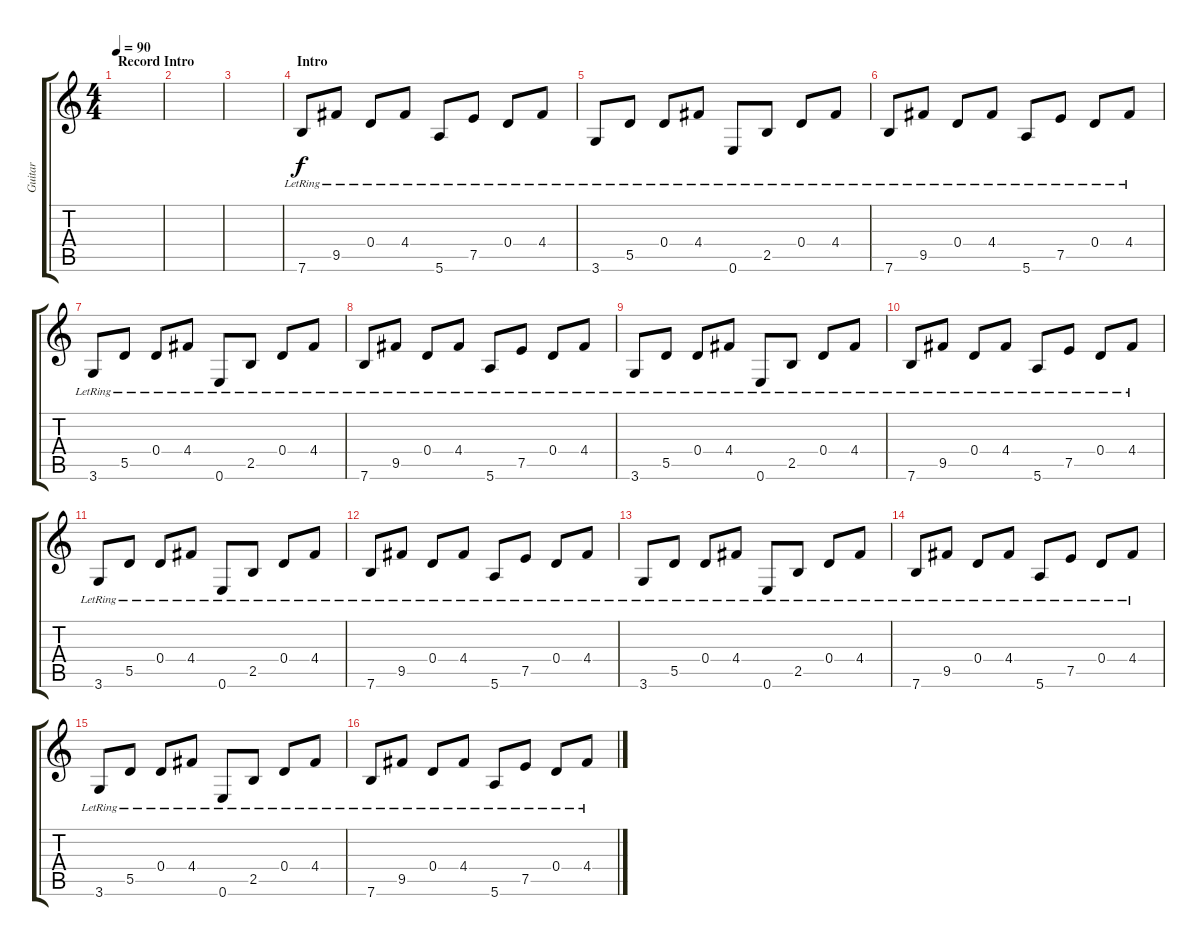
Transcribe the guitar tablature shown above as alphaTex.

\track ("Guitar" "Guitar") {instrument electricguitarclean}
\staff {score tabs}
\tuning (E4 B3 G3 D3 A2 E2) {hide}
\ts (4 4)
\section ("" "Record Intro")
\tempo 90
\clef g2
\ks c
|
|
|
\section ("" "Intro")
7.6{lr}.8 9.5{lr}.8 0.4{lr}.8 4.4{lr}.8 5.6{lr}.8 7.5{lr}.8 0.4{lr}.8 4.4{lr}.8 |
3.6{lr}.8 5.5{lr}.8 0.4{lr}.8 4.4{lr}.8 0.6{lr}.8 2.5{lr}.8 0.4{lr}.8 4.4{lr}.8 |
7.6{lr}.8 9.5{lr}.8 0.4{lr}.8 4.4{lr}.8 5.6{lr}.8 7.5{lr}.8 0.4{lr}.8 4.4{lr}.8 |
3.6{lr}.8 5.5{lr}.8 0.4{lr}.8 4.4{lr}.8 0.6{lr}.8 2.5{lr}.8 0.4{lr}.8 4.4{lr}.8 |
7.6{lr}.8 9.5{lr}.8 0.4{lr}.8 4.4{lr}.8 5.6{lr}.8 7.5{lr}.8 0.4{lr}.8 4.4{lr}.8 |
3.6{lr}.8 5.5{lr}.8 0.4{lr}.8 4.4{lr}.8 0.6{lr}.8 2.5{lr}.8 0.4{lr}.8 4.4{lr}.8 |
7.6{lr}.8 9.5{lr}.8 0.4{lr}.8 4.4{lr}.8 5.6{lr}.8 7.5{lr}.8 0.4{lr}.8 4.4{lr}.8 |
3.6{lr}.8 5.5{lr}.8 0.4{lr}.8 4.4{lr}.8 0.6{lr}.8 2.5{lr}.8 0.4{lr}.8 4.4{lr}.8 |
7.6{lr}.8 9.5{lr}.8 0.4{lr}.8 4.4{lr}.8 5.6{lr}.8 7.5{lr}.8 0.4{lr}.8 4.4{lr}.8 |
3.6{lr}.8 5.5{lr}.8 0.4{lr}.8 4.4{lr}.8 0.6{lr}.8 2.5{lr}.8 0.4{lr}.8 4.4{lr}.8 |
7.6{lr}.8 9.5{lr}.8 0.4{lr}.8 4.4{lr}.8 5.6{lr}.8 7.5{lr}.8 0.4{lr}.8 4.4{lr}.8 |
3.6{lr}.8 5.5{lr}.8 0.4{lr}.8 4.4{lr}.8 0.6{lr}.8 2.5{lr}.8 0.4{lr}.8 4.4{lr}.8 |
7.6{lr}.8 9.5{lr}.8 0.4{lr}.8 4.4{lr}.8 5.6{lr}.8 7.5{lr}.8 0.4{lr}.8 4.4{lr}.8
